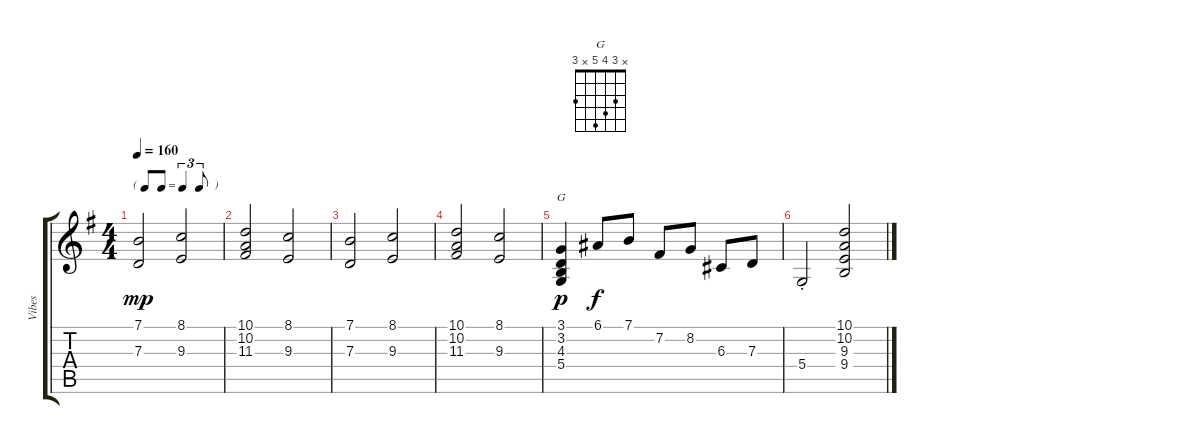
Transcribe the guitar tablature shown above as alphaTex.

\track ("Vibes" "Vibes") {instrument vibraphone}
\staff {score tabs}
\tuning (E4 B3 G3 D3 A2 E2) {hide}
\chord ("G" x 3 4 5 x 3)
\ts (4 4)
\tf triplet8th
\tempo 160
\clef g2
\ks g
(7.1 7.3).2{dy mp} (8.1 9.3).2 |
(10.1 10.2 11.3).2 (8.1 9.3).2 |
(7.1 7.3).2 (8.1 9.3).2 |
(10.1 10.2 11.3).2 (8.1 9.3).2 |
(3.1 3.2 4.3 5.4).4{ch "G" dy p} 6.1.8{dy f} 7.1.8 7.2.8 8.2.8 6.3.8 7.3.8 |
5.4{st}.2 (10.1 10.2 9.3 9.4).2
